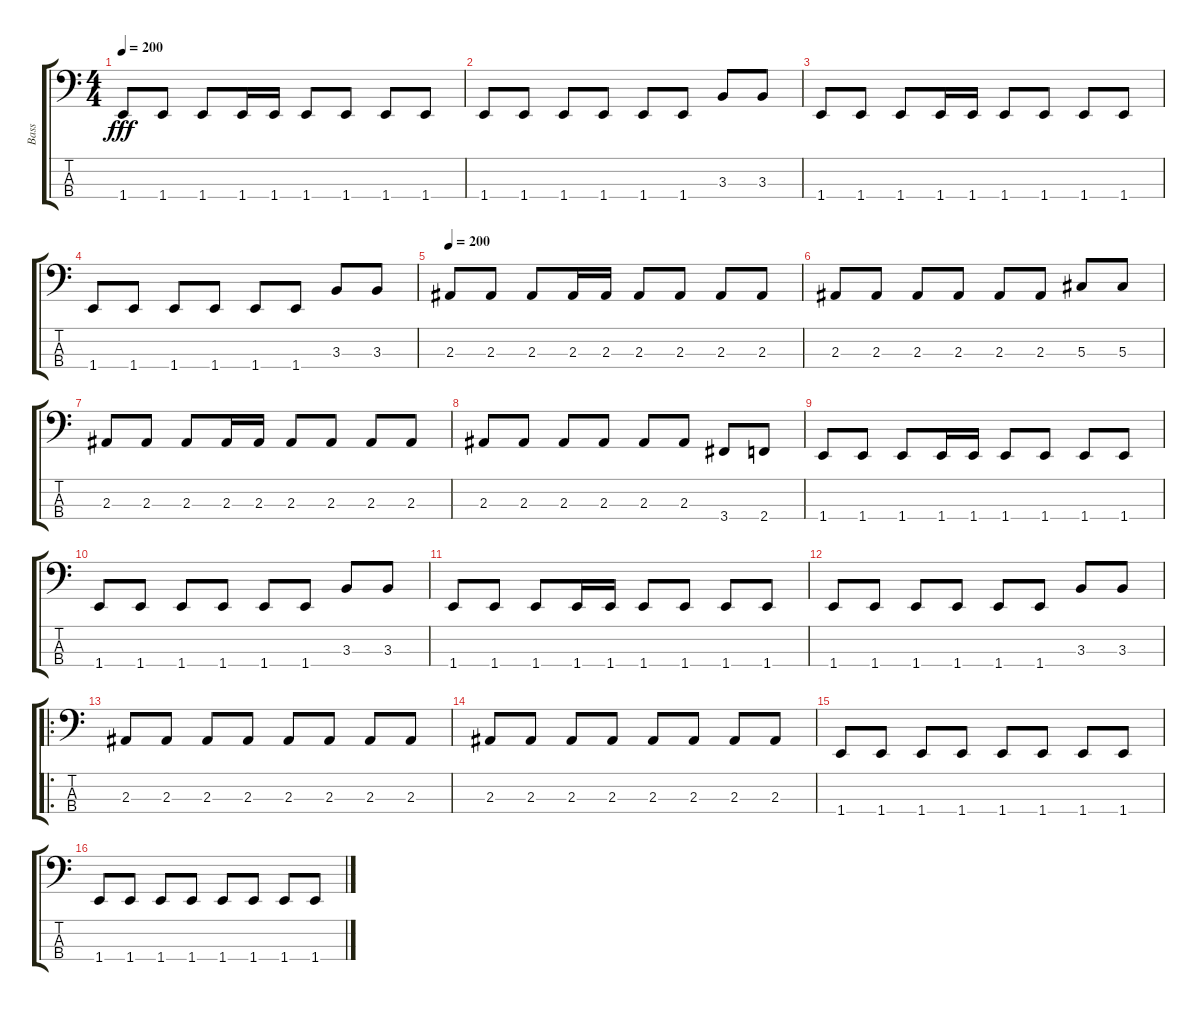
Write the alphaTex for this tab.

\track ("Bass" "Bass") {instrument electricbassfinger}
\staff {score tabs}
\tuning (Gb2 Db2 Ab1 Eb1) {hide}
\ts (4 4)
\tempo 200
\clef f4
\ks c
1.4.8{dy fff} 1.4.8 1.4.8 1.4.16 1.4.16 1.4.8 1.4.8 1.4.8 1.4.8 |
1.4.8 1.4.8 1.4.8 1.4.8 1.4.8 1.4.8 3.3.8 3.3.8 |
1.4.8 1.4.8 1.4.8 1.4.16 1.4.16 1.4.8 1.4.8 1.4.8 1.4.8 |
1.4.8 1.4.8 1.4.8 1.4.8 1.4.8 1.4.8 3.3.8 3.3.8 |
\tempo 200
2.3.8 2.3.8 2.3.8 2.3.16 2.3.16 2.3.8 2.3.8 2.3.8 2.3.8 |
2.3.8 2.3.8 2.3.8 2.3.8 2.3.8 2.3.8 5.3.8 5.3.8 |
2.3.8 2.3.8 2.3.8 2.3.16 2.3.16 2.3.8 2.3.8 2.3.8 2.3.8 |
2.3.8 2.3.8 2.3.8 2.3.8 2.3.8 2.3.8 3.4.8 2.4.8 |
1.4.8 1.4.8 1.4.8 1.4.16 1.4.16 1.4.8 1.4.8 1.4.8 1.4.8 |
1.4.8 1.4.8 1.4.8 1.4.8 1.4.8 1.4.8 3.3.8 3.3.8 |
1.4.8 1.4.8 1.4.8 1.4.16 1.4.16 1.4.8 1.4.8 1.4.8 1.4.8 |
1.4.8 1.4.8 1.4.8 1.4.8 1.4.8 1.4.8 3.3.8 3.3.8 |
\ro
2.3.8 2.3.8 2.3.8 2.3.8 2.3.8 2.3.8 2.3.8 2.3.8 |
2.3.8 2.3.8 2.3.8 2.3.8 2.3.8 2.3.8 2.3.8 2.3.8 |
1.4.8 1.4.8 1.4.8 1.4.8 1.4.8 1.4.8 1.4.8 1.4.8 |
1.4.8 1.4.8 1.4.8 1.4.8 1.4.8 1.4.8 1.4.8 1.4.8
